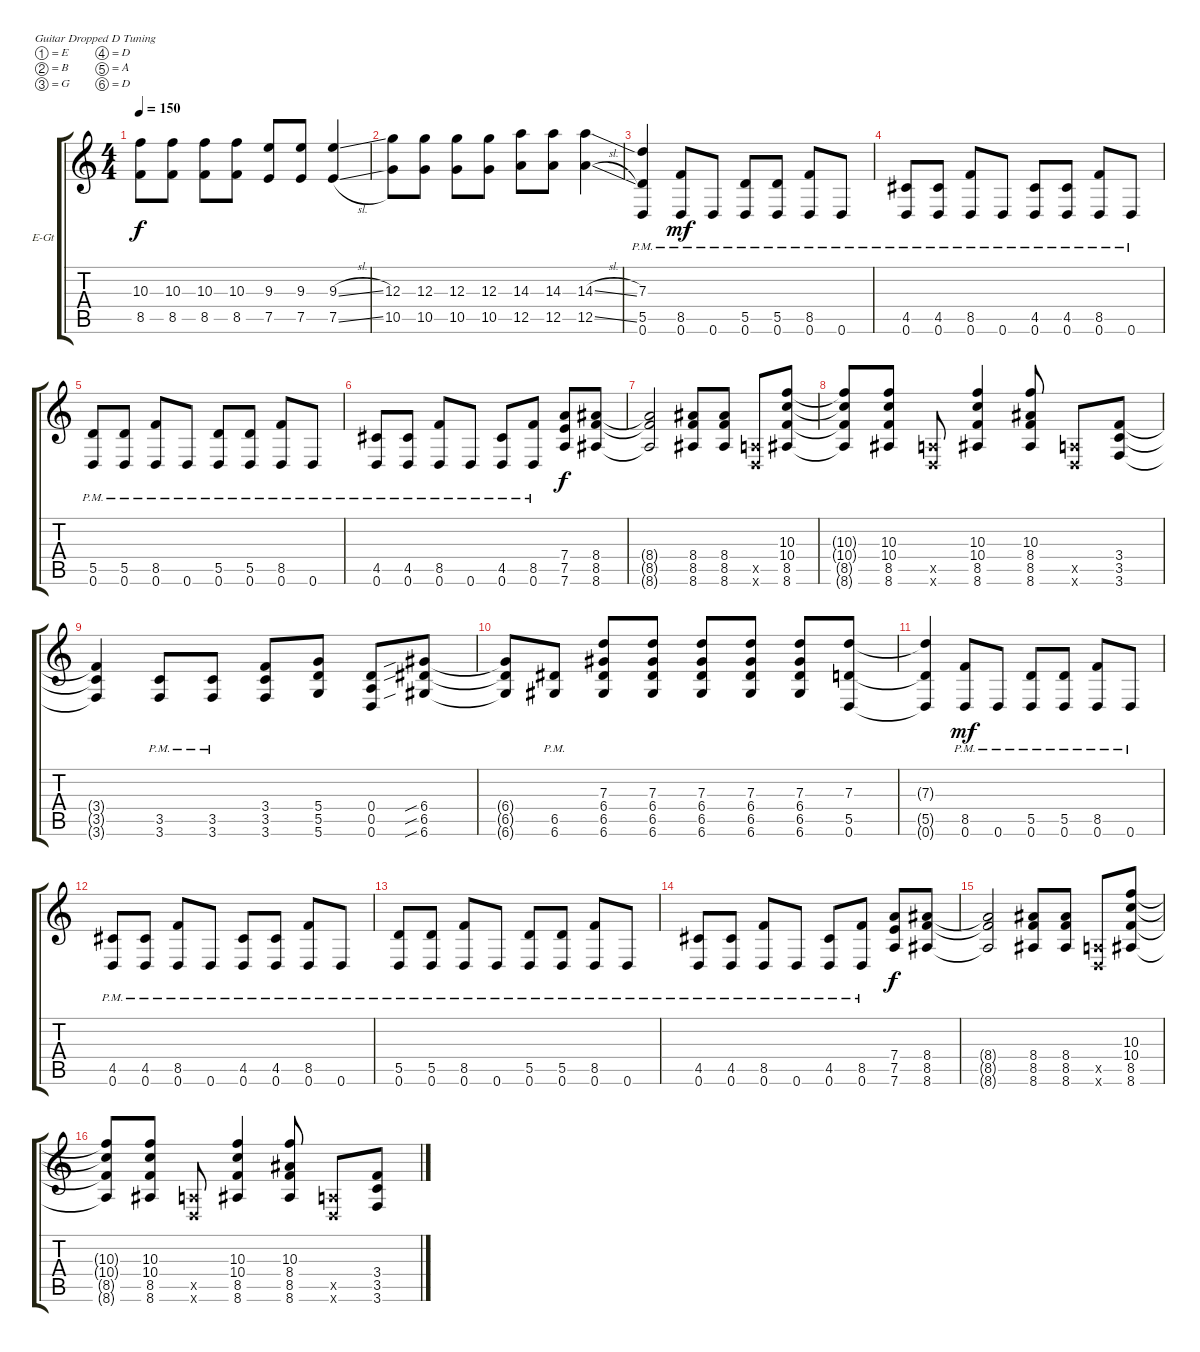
\defaultSystemsLayout 4
\bracketExtendMode groupsimilarinstruments
\firstSystemTrackNameOrientation horizontal
\otherSystemsTrackNameOrientation horizontal
\track ("Electric Guitar" "E-Gt") {instrument distortionguitar}
\staff {score tabs}
\tuning (E4 B3 G3 D3 A2 D2)
\ts (4 4)
\tempo 150
\clef g2
\ks c
(8.5 10.3).8{dy f} (10.3 8.5).8 (10.3 8.5).8 (10.3 8.5).8 (9.3 7.5).8 (9.3 7.5).8 (9.3{sl} 7.5{sl}).4 |
(10.5 12.3).8 (12.3 10.5).8 (12.3 10.5).8 (12.3 10.5).8 (14.3 12.5).8 (14.3 12.5).8 (14.3{sl} 12.5{sl}).4 |
(5.5{pm} 0.6{pm} 7.3).4 (8.5{pm} 0.6{pm}).8{dy mf} 0.6{pm}.8 (5.5{pm} 0.6{pm}).8 (5.5{pm} 0.6{pm}).8 (8.5{pm} 0.6{pm}).8 0.6{pm}.8 |
(4.5{pm} 0.6{pm}).8 (4.5{pm} 0.6{pm}).8 (8.5{pm} 0.6{pm}).8 0.6{pm}.8 (4.5{pm} 0.6{pm}).8 (4.5{pm} 0.6{pm}).8 (8.5{pm} 0.6{pm}).8 0.6{pm}.8 |
(5.5{pm} 0.6{pm}).8 (5.5{pm} 0.6{pm}).8 (8.5{pm} 0.6{pm}).8 0.6{pm}.8 (5.5{pm} 0.6{pm}).8 (5.5{pm} 0.6{pm}).8 (8.5{pm} 0.6{pm}).8 0.6{pm}.8 |
(4.5{pm} 0.6{pm}).8 (4.5{pm} 0.6{pm}).8 (8.5{pm} 0.6{pm}).8 0.6{pm}.8 (4.5{pm} 0.6{pm}).8 (8.5{pm} 0.6{pm}).8 (7.5 7.6 7.4).8{dy f} (8.6 8.5 8.4).8 |
(8.6{t} 8.5{t} 8.4{t}).2 (8.6 8.5 8.4).8 (8.4 8.5 8.6).8 (0.6{x} 0.5{x}).8 (8.6 8.5 10.4 10.3).8 |
(8.6{t} 8.5{t} 10.4{t} 10.3{t}).8 (8.6 8.5 10.4 10.3).8 (0.6{x} 0.5{x}).8 (8.6 8.5 10.4 10.3).4 (8.6 8.5 8.4 10.3).8 (0.6{x} 0.5{x}).8 (3.6 3.5 3.4).8 |
(3.6{t} 3.5{t} 3.4{t}).4 (3.6{pm} 3.5{pm}).8 (3.6{pm} 3.5{pm}).8 (3.4 3.5 3.6).8 (5.6 5.5 5.4).8 (0.4 0.5 0.6).8 (6.6{sib} 6.5{sib} 6.4{sib}).8 |
(6.4{t} 6.5{t} 6.6{t}).8 (6.6{pm} 6.5{pm}).8 (6.6 6.5 6.4 7.3).8 (6.6 6.5 6.4 7.3).8 (6.4 6.5 6.6 7.3).8 (6.6 6.5 7.3 6.4).8 (7.3 6.5 6.6 6.4).8 (0.6 5.5 7.3).8 |
(5.5{t} 0.6{t} 7.3{t}).4 (8.5{pm} 0.6{pm}).8{dy mf} 0.6{pm}.8 (5.5{pm} 0.6{pm}).8 (5.5{pm} 0.6{pm}).8 (8.5{pm} 0.6{pm}).8 0.6{pm}.8 |
(4.5{pm} 0.6{pm}).8 (4.5{pm} 0.6{pm}).8 (8.5{pm} 0.6{pm}).8 0.6{pm}.8 (4.5{pm} 0.6{pm}).8 (4.5{pm} 0.6{pm}).8 (8.5{pm} 0.6{pm}).8 0.6{pm}.8 |
(5.5{pm} 0.6{pm}).8 (5.5{pm} 0.6{pm}).8 (8.5{pm} 0.6{pm}).8 0.6{pm}.8 (5.5{pm} 0.6{pm}).8 (5.5{pm} 0.6{pm}).8 (8.5{pm} 0.6{pm}).8 0.6{pm}.8 |
(4.5{pm} 0.6{pm}).8 (4.5{pm} 0.6{pm}).8 (8.5{pm} 0.6{pm}).8 0.6{pm}.8 (4.5{pm} 0.6{pm}).8 (8.5{pm} 0.6{pm}).8 (7.5 7.6 7.4).8{dy f} (8.6 8.5 8.4).8 |
(8.6{t} 8.5{t} 8.4{t}).2 (8.6 8.5 8.4).8 (8.4 8.5 8.6).8 (0.6{x} 0.5{x}).8 (8.6 8.5 10.4 10.3).8 |
(8.6{t} 8.5{t} 10.4{t} 10.3{t}).8 (8.6 8.5 10.4 10.3).8 (0.6{x} 0.5{x}).8 (8.6 8.5 10.4 10.3).4 (8.6 8.5 8.4 10.3).8 (0.6{x} 0.5{x}).8 (3.6 3.5 3.4).8
